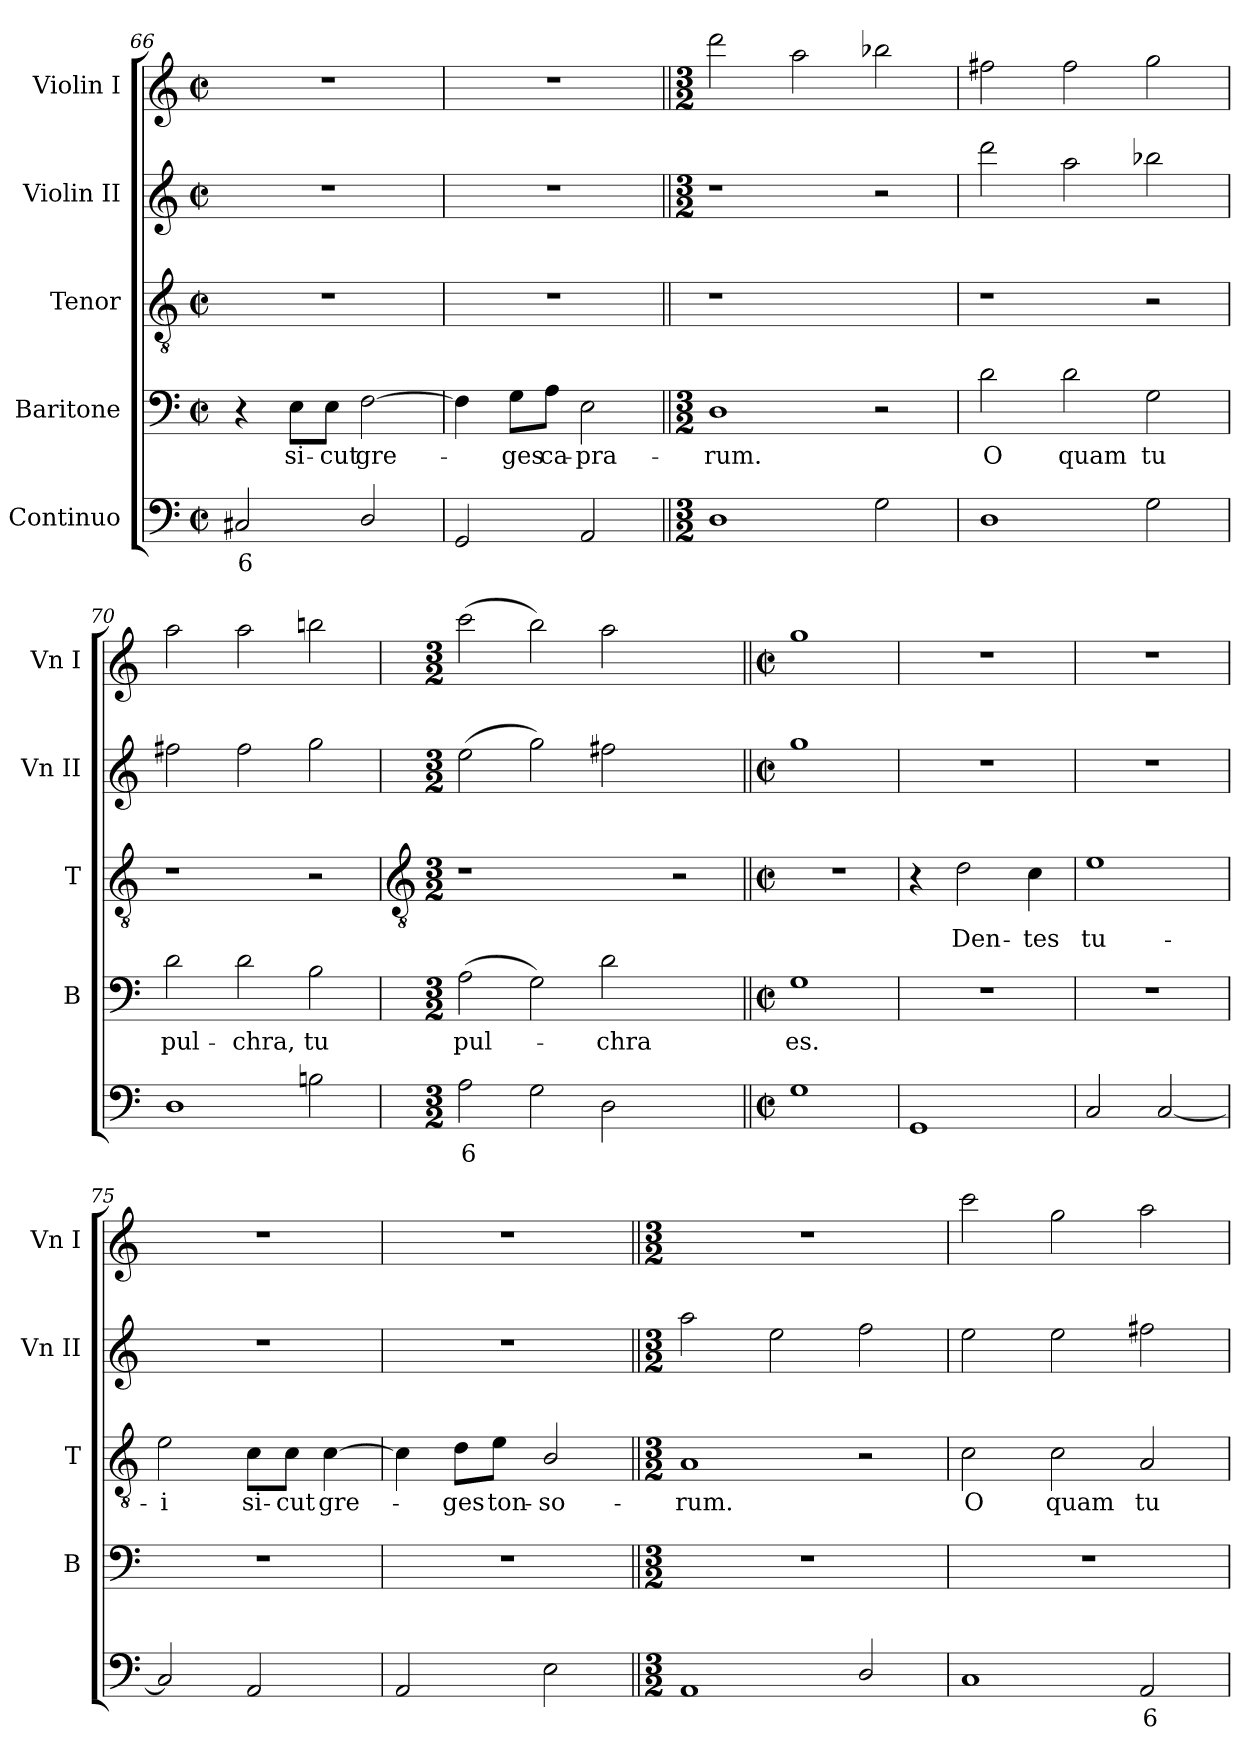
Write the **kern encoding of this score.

**kern	**text	**kern	**text	**kern	**text	**kern	**kern
*part5	*part5	*part4	*part4	*part3	*part3	*part2	*part1
*staff5	*staff5	*staff4	*staff4	*staff3	*staff3	*staff2	*staff1
*I"Continuo	*	*I"Baritone	*	*I"Tenor	*	*I"Violin II	*I"Violin I
*	*	*I'B	*	*I'T	*	*I'Vn II	*I'Vn I
*clefF4	*	*clefF4	*	*clefGv2	*	*clefG2	*clefG2
*k[]	*	*k[]	*	*k[]	*	*k[]	*k[]
*C:	*	*C:	*	*C:	*	*C:	*C:
*M2/2	*	*M2/2	*	*M2/2	*	*M2/2	*M2/2
*met(c|)	*	*met(c|)	*	*met(c|)	*	*met(c|)	*met(c|)
=66	=66	=66	=66	=66	=66	=66	=66
!	!LO:LY:b	!	!	!	!	!	!
2C#X	6	4r	.	1r	.	1r	1r
!	!	!	!LO:LY:b	!	!	!	!
.	.	8E\L	si-	.	.	.	.
!	!	!	!LO:LY:b	!	!	!	!
.	.	8E\J	-cut	.	.	.	.
!	!	!	!LO:LY:b	!	!	!	!
2D/	.	[2F	gre-	.	.	.	.
=67	=67	=67	=67	=67	=67	=67	=67
2GG	.	4F]	.	1r	.	1r	1r
!	!	!	!LO:LY:b	!	!	!	!
.	.	8G\L	ges	.	.	.	.
!	!	!	!LO:LY:b	!	!	!	!
.	.	8A\J	ca-	.	.	.	.
!	!	!	!LO:LY:b	!	!	!	!
2AA	.	2E	-pra-	.	.	.	.
=68||	=68||	=68||	=68||	=68||	=68||	=68||	=68||
*M3/2	*	*M3/2	*	*	*	*M3/2	*M3/2
!	!	!	!LO:LY:b	!	!	!	!
1D	.	1D	-rum.	1r	.	1r	2ddd
.	.	.	.	.	.	.	2aa
2G	.	2r	.	2ryy	.	2r	2bb-X
=69	=69	=69	=69	=69	=69	=69	=69
!	!	!	!LO:LY:b	!	!	!	!
1D	.	2d	O	1r	.	2ddd	2ff#X
!	!	!	!LO:LY:b	!	!	!	!
.	.	2d	quam	.	.	2aa	2ff#
!	!	!	!LO:LY:b	!	!	!	!
2G	.	2G	tu	2r	.	2bb-X	2gg
=70	=70	=70	=70	=70	=70	=70	=70
!	!	!	!LO:LY:b	!	!	!	!
1D	.	2d	pul-	1r	.	2ff#X	2aa
!	!	!	!LO:LY:b	!	!	!	!
.	.	2d	-chra,	.	.	2ff#	2aa
!	!	!	!LO:LY:b	!	!	!	!
2Bn	.	2B	tu	2r	.	2gg	2bbn
!!LO:LB:g=z
=71	=71	=71	=71	=71	=71	=71	=71
*	*	*	*	*clefGv2	*	*	*
*	*	*	*	*k[]	*	*	*
*	*	*	*	*C:	*	*	*
*M3/2	*	*M3/2	*	*M3/2	*	*M3/2	*M3/2
!	!LO:LY:b	!	!LO:LY:b	!LO:N:vis=1	!	!	!
2A	6	(>2A	pul-	1.r	.	(>2ee	(>2ccc
2G	.	2G)	.	.	.	2gg)	2bb)
!	!	!	!LO:LY:b	!	!	!	!
2D	.	2d	chra	.	.	2ff#X	2aa
2ryy	.	2ryy	.	2r	.	2ryy	2ryy
=72||	=72||	=72||	=72||	=72||	=72||	=72||	=72||
*M2/2	*	*M2/2	*	*M2/2	*	*M2/2	*M2/2
*met(c|)	*	*met(c|)	*	*met(c|)	*	*met(c|)	*met(c|)
!	!	!	!LO:LY:b	!	!	!	!
1G	.	1G	es.	1r	.	1gg	1gg
=73	=73	=73	=73	=73	=73	=73	=73
1GG	.	1r	.	4r	.	1r	1r
!	!	!	!	!	!LO:LY:b	!	!
.	.	.	.	2d	Den-	.	.
!	!	!	!	!	!LO:LY:b	!	!
.	.	.	.	4c	-tes	.	.
=74	=74	=74	=74	=74	=74	=74	=74
!	!	!	!	!	!LO:LY:b	!	!
2C	.	1r	.	1e	tu-	1r	1r
[2C	.	.	.	.	.	.	.
=75	=75	=75	=75	=75	=75	=75	=75
!	!	!	!	!	!LO:LY:b	!	!
2C]	.	1r	.	2e	-i	1r	1r
!	!	!	!	!	!LO:LY:b	!	!
2AA	.	.	.	8c\L	si-	.	.
!	!	!	!	!	!LO:LY:b	!	!
.	.	.	.	8c\J	-cut	.	.
!	!	!	!	!	!LO:LY:b	!	!
.	.	.	.	[4c	gre-	.	.
=76	=76	=76	=76	=76	=76	=76	=76
2AA	.	1r	.	4c]	.	1r	1r
!	!	!	!	!	!LO:LY:b	!	!
.	.	.	.	8d\L	ges	.	.
!	!	!	!	!	!LO:LY:b	!	!
.	.	.	.	8e\J	ton-	.	.
!	!	!	!	!	!LO:LY:b	!	!
2E	.	.	.	2B/	-so-	.	.
=77||	=77||	=77||	=77||	=77||	=77||	=77||	=77||
*M3/2	*	*M3/2	*	*M3/2	*	*M3/2	*M3/2
!	!	!LO:N:vis=1	!	!	!LO:LY:b	!	!LO:N:vis=1
1AA	.	1.r	.	1A	-rum.	2aa	1.r
.	.	.	.	.	.	2ee	.
2D/	.	.	.	2r	.	2ff	.
=78	=78	=78	=78	=78	=78	=78	=78
!	!	!LO:N:vis=1	!	!	!LO:LY:b	!	!
1C	.	1.r	.	2c	O	2ee	2ccc
!	!	!	!	!	!LO:LY:b	!	!
.	.	.	.	2c	quam	2ee	2gg
!	!LO:LY:b	!	!	!	!LO:LY:b	!	!
2AA	6	.	.	2A	tu	2ff#X	2aa
=	=	=	=	=	=	=	=
*-	*-	*-	*-	*-	*-	*-	*-
